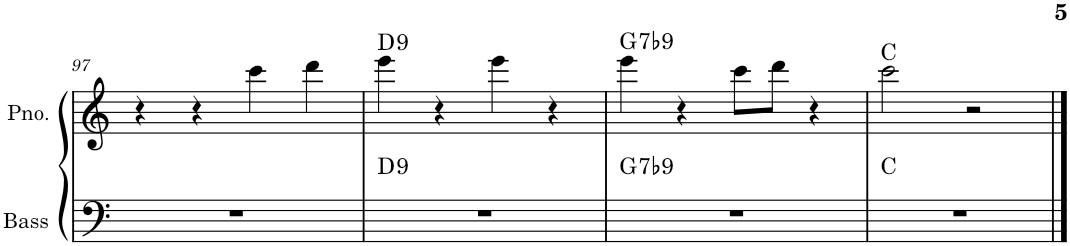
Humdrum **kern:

**kern	**harte	**kern	**harte
*part2	*part2	*part1	*part1
*staff2	*	*staff1	*
*I"Acoustic Bass	*	*I"Piano	*
*I'Bass	*	*I'Pno.	*
!!LO:PB:g=z
*clefF4	*	*clefG2	*
*Trd7c12	*	*	*
*k[]	*	*k[]	*
*M4/4	*	*M4/4	*
=97	=97	=97	=97
1r	.	4r	.
.	.	4r	.
.	.	4ccc\	.
.	.	4ddd\	.
=98	=98	=98	=98
!	!LO:H:kt=9	!	!LO:H:kt=9
1r	D:9	4eee\	D:9
.	.	4r	.
.	.	4eee\	.
.	.	4r	.
=99	=99	=99	=99
!	!LO:H:kt=7	!	!LO:H:kt=7
1r	G:7(b9)	4eee\	G:7(b9)
.	.	4r	.
.	.	8ccc\L	.
.	.	8ddd\J	.
.	.	4r	.
=100	=100	=100	=100
1r	C:maj	2ccc\	C:maj
.	.	2r	.
==	==	==	==
*-	*-	*-	*-
